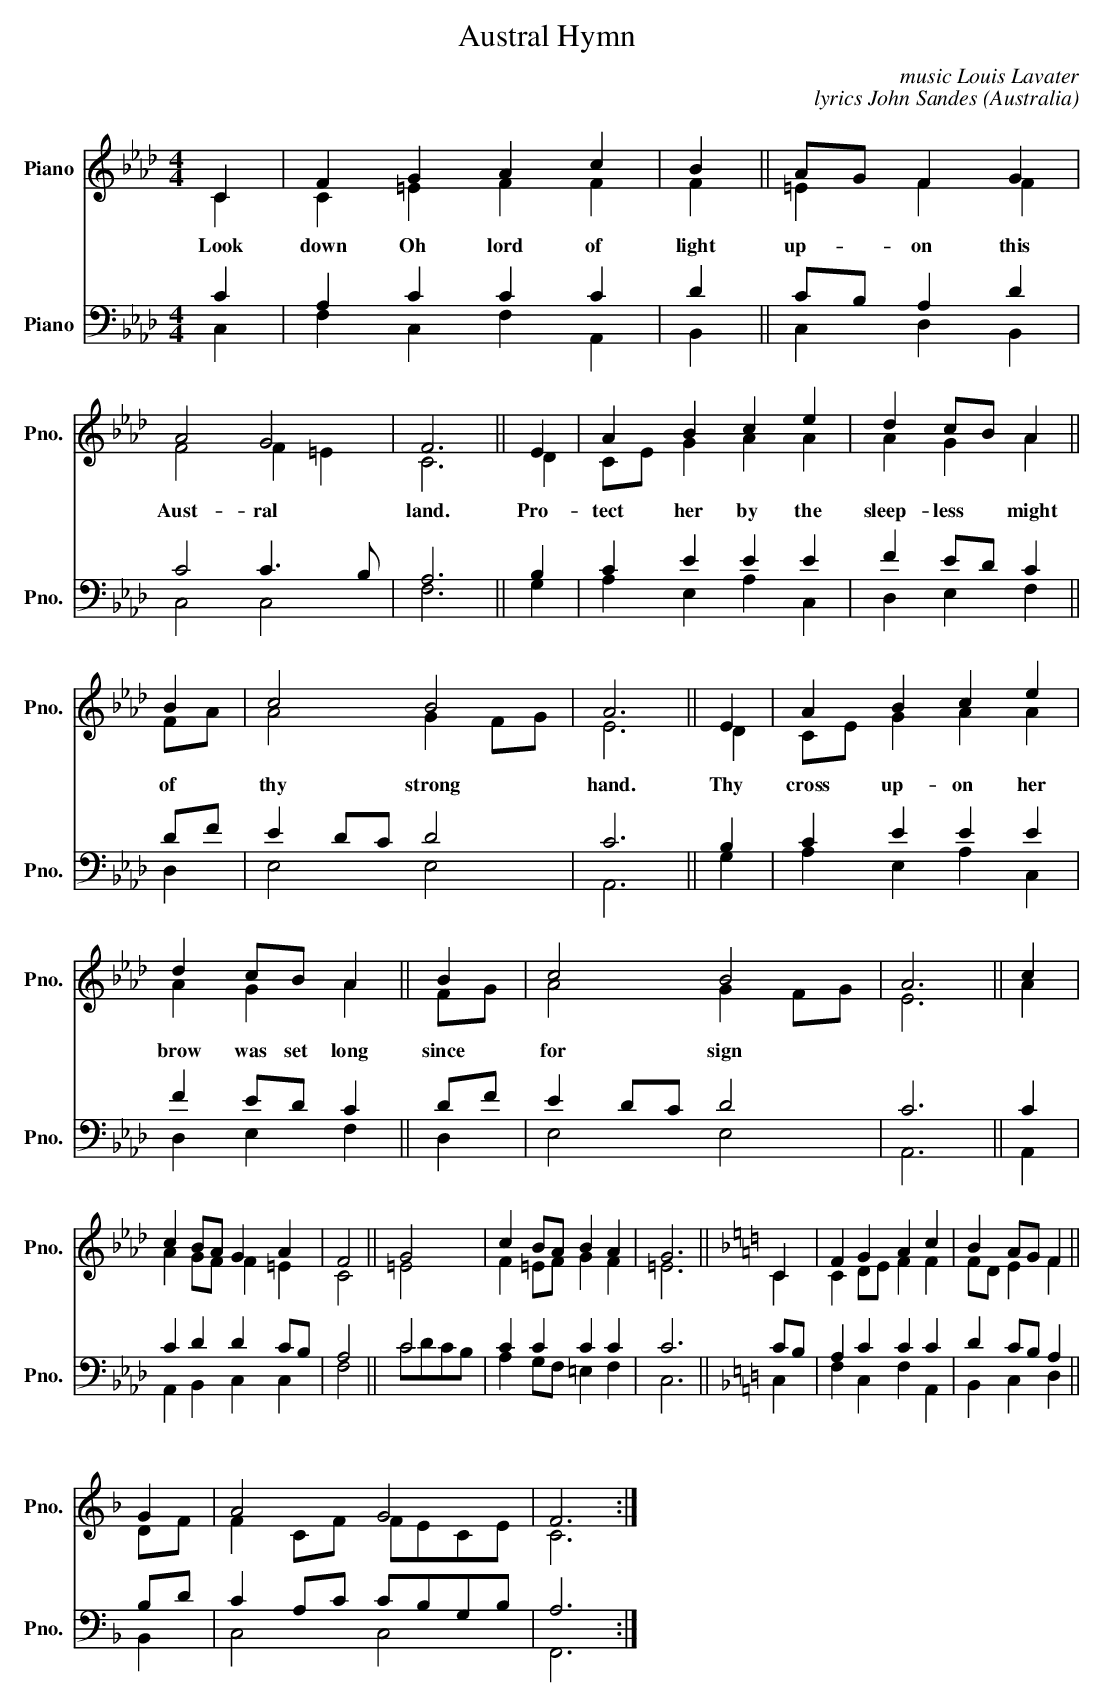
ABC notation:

X:1
T:Austral Hymn
C:music Louis Lavater
C:lyrics John Sandes
O:Australia
%%score ( 1 2 ) ( 3 4 )
L:1/4
M:4/4
K:Ab
V:1 treble nm="Piano" snm="Pno."
V:2 treble
V:3 bass nm="Piano" snm="Pno."
V:4 bass
V:1
C | F G A c | B || A/G/ F G | A2 G2 | F3 || E | A B c e | d c/B/ A ||$ B | c2 B2 | A3 || E |
w:Look down Oh lord of light up--on this Aust-ral land. Pro-tect her by the sleep-less *might of thy strong hand. Thy
A B c e | d c/B/ A || B | c2 B2 | A3 || c |$ c B/A/ G A | F2 || G2 | c B/A/ B A | G3 ||[K:F] C |
w:cross up-on her brow was set long since for sign
F G A c | B A/G/ F ||$ G | A2 G2 | F3 :|
V:2
C | C =E F F | F || =E F F | F2 F =E | C3 || D | C/E/ G A A | A G A ||$ F/A/ | A2 G F/G/ | E3 ||
D | C/E/ G A A | A G A || F/G/ | A2 G F/G/ | E3 || A |$ A G/F/ F =E | C2 || =E2 | F =E/F/ G F |
=E3 ||[K:F] C | C D/E/ F F | F/D/ E F ||$ D/F/ | F C/F/ F/E/C/E/ | C3 :|
V:3
C | A, C C C | D || C/B,/ A, D | C2 C3/2 B,/ | A,3 || B, | C E E E | F E/D/ C ||$ D/F/ |
E D/C/ D2 | C3 || B, | C E E E | F E/D/ C || D/F/ | E D/C/ D2 | C3 || C |$ C D D C/B,/ | A,2 ||
C2 | C C C C | C3 ||[K:F] C/B,/ | A, C C C | D C/B,/ A, ||$ B,/D/ | C A,/C/ C/B,/G,/B,/ | A,3 :|
V:4
C, | F, C, F, A,, | B,, || C, D, B,, | C,2 C,2 | F,3 || G, | A, E, A, C, | D, E, F, ||$ D, |
E,2 E,2 | A,,3 || G, | A, E, A, C, | D, E, F, || D, | E,2 E,2 | A,,3 || A,, |$ A,, B,, C, C, |
F,2 || C/D/C/B,/ | A, G,/F,/ =E, F, | C,3 ||[K:F] C, | F, C, F, A,, | B,, C, D, ||$ B,, |
C,2 C,2 | F,,3 :|
